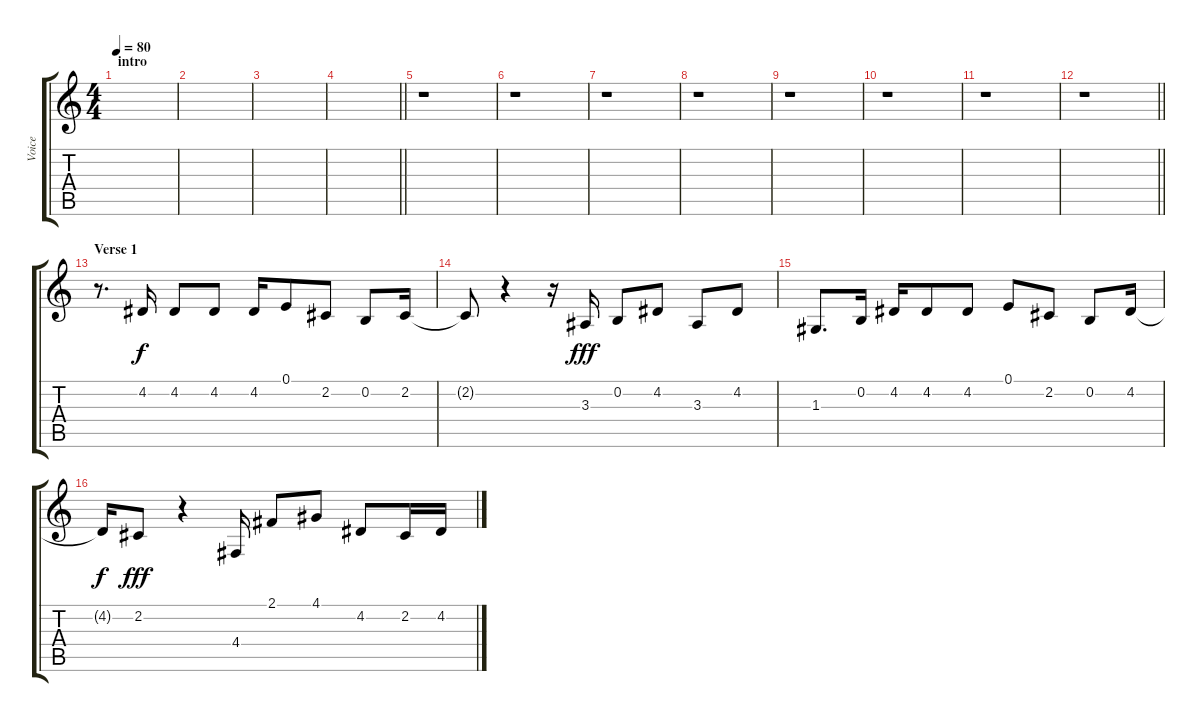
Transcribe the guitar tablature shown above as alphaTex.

\track ("Voice" "Voice") {instrument sopranosax}
\staff {score tabs}
\tuning (E4 B3 G3 D3 A2 E2) {hide}
\ts (4 4)
\section ("" "intro")
\tempo 80
\clef g2
\ks c
|
|
|
\barLineRight lightlight
|
r.1 |
r.1 |
r.1 |
r.1 |
r.1 |
r.1 |
r.1 |
\barLineRight lightlight
r.1 |
\section ("" "Verse 1")
r.8{d} 4.2.16 4.2.8 4.2.8 4.2.16 0.1.8 2.2.8 0.2.8 2.2.16 |
2.2{t}.8{dy f} r.4 r.16 3.3.16{dy fff} 0.2.8 4.2.8 3.3.8 4.2.8 |
1.3.8{d} 0.2.16 4.2.16 4.2.8 4.2.8 0.1.8 2.2.8 0.2.8 4.2.16 |
4.2{t}.16{dy f} 2.2.8{dy fff} r.4 4.4.16 2.1.8 4.1.8 4.2.8 2.2.16 4.2.16
